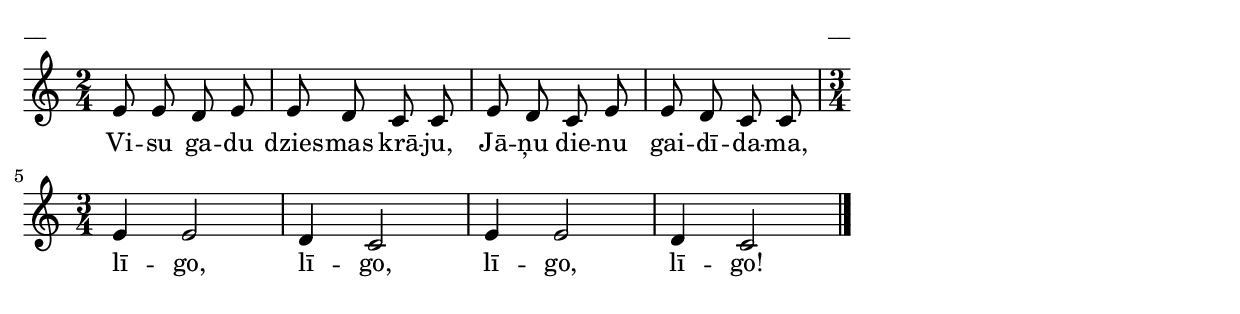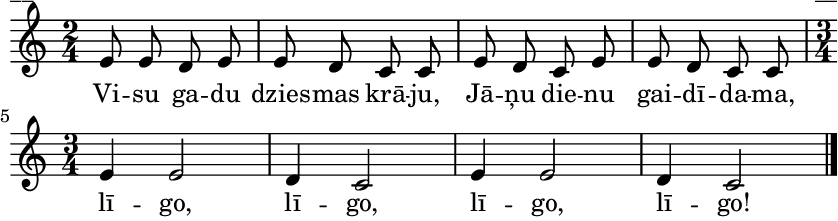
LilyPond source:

\version "2.13.18"
#(ly:set-option 'crop #t)

%\header {
%    title = "Visu gadu dziesmas krāju",AA lapas, Jāņi
%}
\paper {
line-width = 14\cm
left-margin = 0.4\cm
between-system-padding = 0.1\cm
between-system-space = 0.1\cm
}
\layout {
indent = #0
ragged-last = ##f
}

voiceA = \relative c' {
\clef "treble"
\key c \major
\time 2/4
e8 e d e |
e8 d c c |
e8 d c e |
e8 d c c |
\time 3/4
e4 e2 |
d4 c2 |
e4 e2 |
d4 c2 |
\bar "|."
} 

lyricA = \lyricmode {
Vi -- su ga -- du dzies -- mas krā -- ju, Jā -- ņu die -- nu gai -- dī -- da -- ma, lī -- go, lī -- go, lī -- go, lī -- go! 
} 

fullScore = <<
\new Staff {
<<
\new Voice = "voiceA" { \oneVoice \autoBeamOff \voiceA }
\new Lyrics \lyricsto "voiceA" \lyricA
>>
}
>>

\score {
\fullScore
\header { piece = "__" opus = "__" }
}
\markup { \with-color #(x11-color 'white) \sans \smaller "__" }
\score {
\unfoldRepeats
\fullScore
\midi {
\context { \Staff \remove "Staff_performer" }
\context { \Voice \consists "Staff_performer" }
}
}


